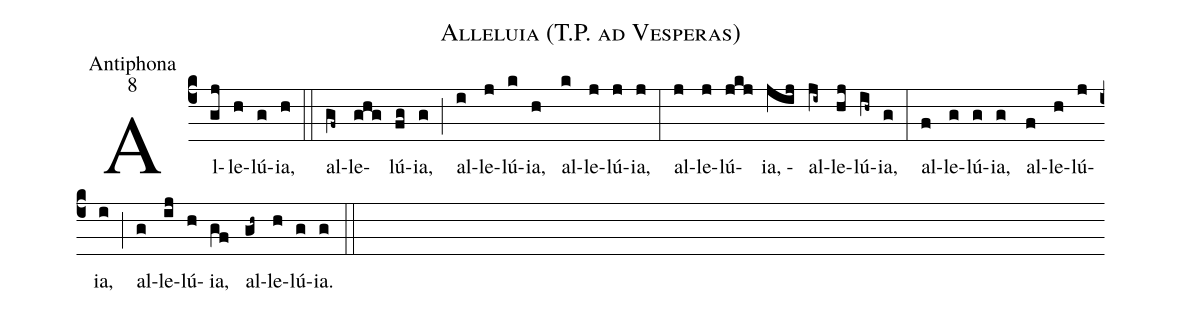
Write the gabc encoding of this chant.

name:Alleluia (T.P. ad Vesperas);
office-part:Antiphona;
mode:8;
%%
(c4)Al(gj)le(h)lú(g)ia, (h) (::) al(gf~)le(ghg)lú(fg)ia, (g) (;) al(i)le(j)lú(k)ia, (h) al(k)le(j)lú(j)ia, (j)(:) al(j)le(j)lú(jkj)ia, (jij)al(ji~)le(hj)lú(ih~)ia, (g) (:) al(f)le(g)lú(g)ia, (g) al(f)le(h)lú(j)ia, (i) (;) al(g)le(ij)lú(h)ia, (gf) al(gh~)le(h)lú(g)ia. (g) (::)
